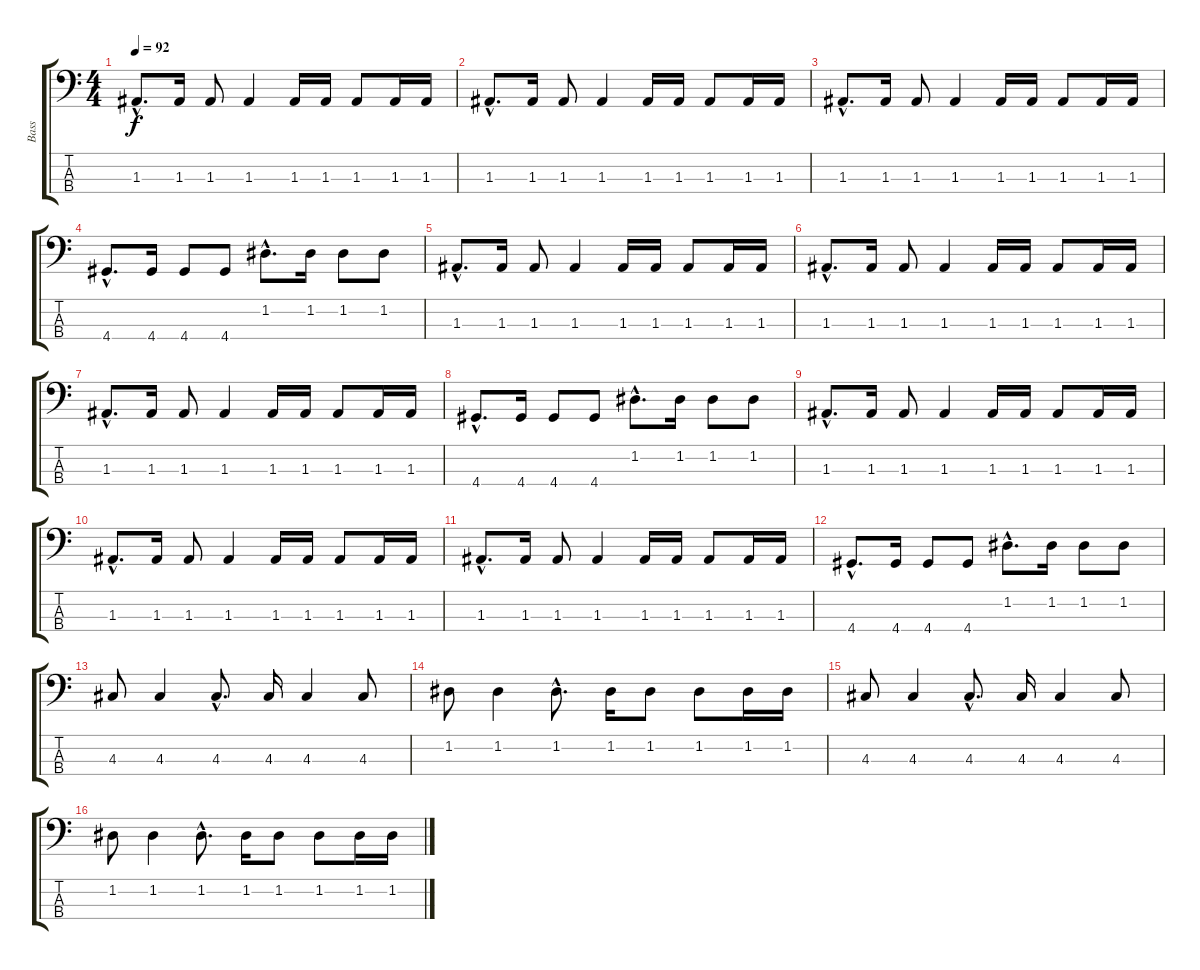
\track ("Bass" "Bass") {instrument electricbassfinger}
\staff {score tabs}
\tuning (G2 D2 A1 E1) {hide}
\ts (4 4)
\tempo 92
\clef f4
\ks c
1.3{hac}.8{d dy f} 1.3.16 1.3.8 1.3.4 1.3.16 1.3.16 1.3.8 1.3.16 1.3.16 |
1.3{hac}.8{d} 1.3.16 1.3.8 1.3.4 1.3.16 1.3.16 1.3.8 1.3.16 1.3.16 |
1.3{hac}.8{d} 1.3.16 1.3.8 1.3.4 1.3.16 1.3.16 1.3.8 1.3.16 1.3.16 |
4.4{hac}.8{d} 4.4.16 4.4.8 4.4.8 1.2{hac}.8{d} 1.2.16 1.2.8 1.2.8 |
1.3{hac}.8{d} 1.3.16 1.3.8 1.3.4 1.3.16 1.3.16 1.3.8 1.3.16 1.3.16 |
1.3{hac}.8{d} 1.3.16 1.3.8 1.3.4 1.3.16 1.3.16 1.3.8 1.3.16 1.3.16 |
1.3{hac}.8{d} 1.3.16 1.3.8 1.3.4 1.3.16 1.3.16 1.3.8 1.3.16 1.3.16 |
4.4{hac}.8{d} 4.4.16 4.4.8 4.4.8 1.2{hac}.8{d} 1.2.16 1.2.8 1.2.8 |
1.3{hac}.8{d} 1.3.16 1.3.8 1.3.4 1.3.16 1.3.16 1.3.8 1.3.16 1.3.16 |
1.3{hac}.8{d} 1.3.16 1.3.8 1.3.4 1.3.16 1.3.16 1.3.8 1.3.16 1.3.16 |
1.3{hac}.8{d} 1.3.16 1.3.8 1.3.4 1.3.16 1.3.16 1.3.8 1.3.16 1.3.16 |
4.4{hac}.8{d} 4.4.16 4.4.8 4.4.8 1.2{hac}.8{d} 1.2.16 1.2.8 1.2.8 |
4.3.8 4.3.4 4.3{hac}.8{d} 4.3.16 4.3.4 4.3.8 |
1.2.8 1.2.4 1.2{hac}.8{d} 1.2.16 1.2.8 1.2.8 1.2.16 1.2.16 |
4.3.8 4.3.4 4.3{hac}.8{d} 4.3.16 4.3.4 4.3.8 |
1.2.8 1.2.4 1.2{hac}.8{d} 1.2.16 1.2.8 1.2.8 1.2.16 1.2.16
